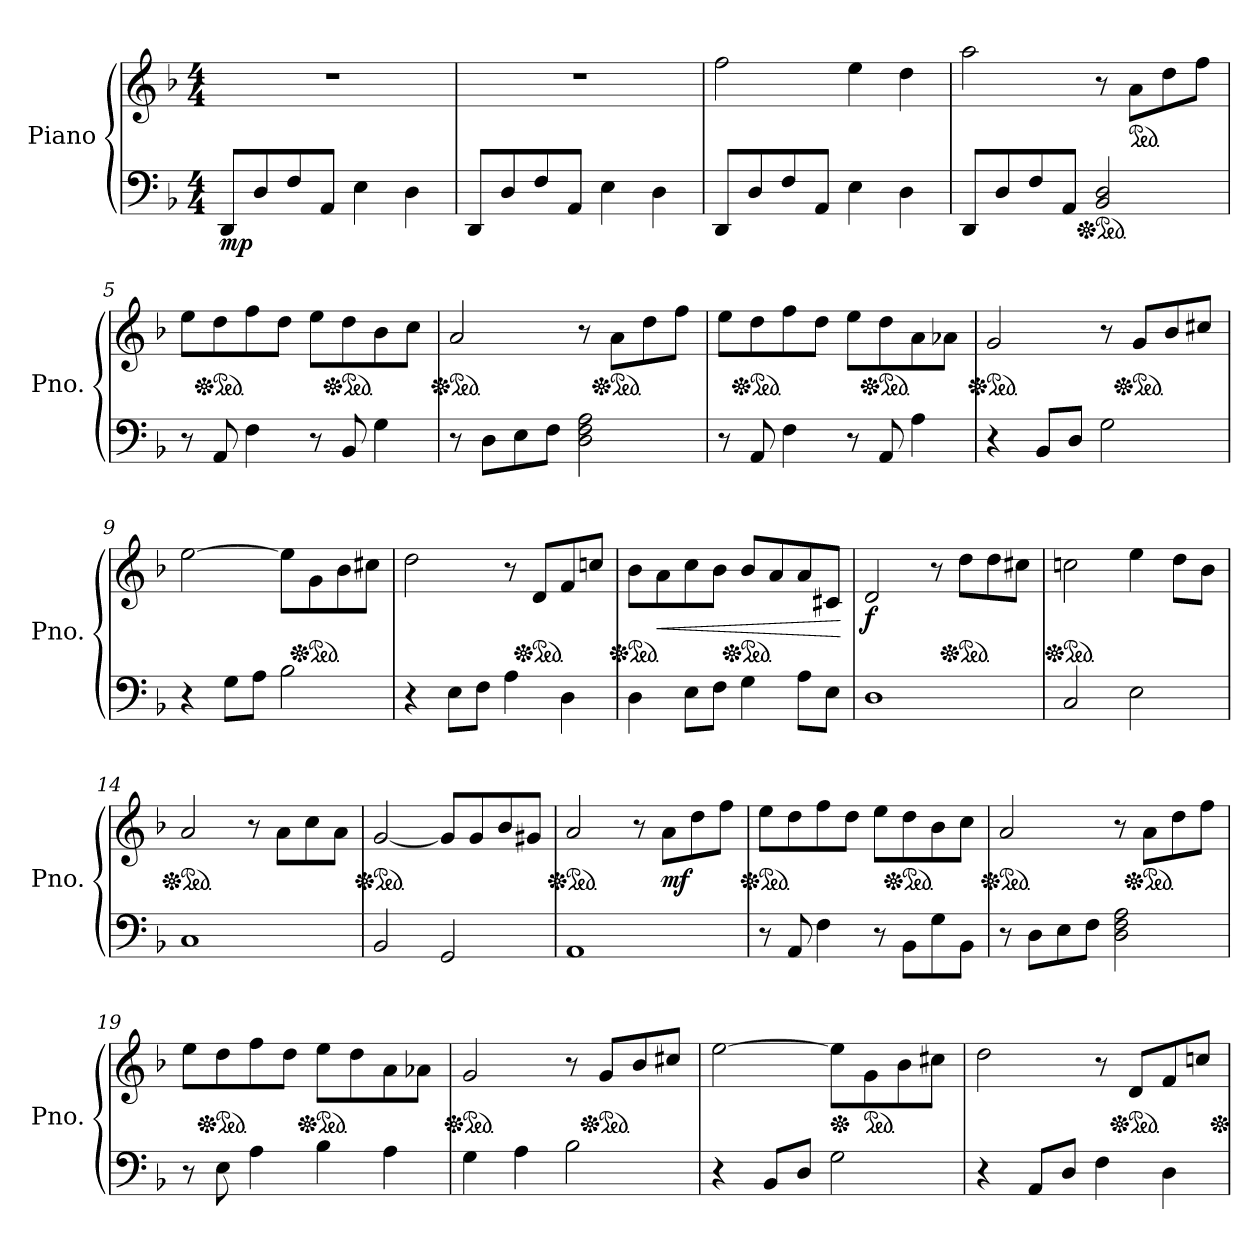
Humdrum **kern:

**kern	**kern	**dynam
*part1	*part1	*part1
*staff2	*staff1	*staff1/2
*I"Piano	*	*
*I'Pno.	*	*
*clefF4	*clefG2	*
*k[b-]	*k[b-]	*
*M4/4	*M4/4	*
*MM66	*MM66	*
=1	=1	=1
!	!	!LO:DY:b=2
8DD/L	1r	mp
8D/	.	.
8F/	.	.
8AA/J	.	.
4E\	.	.
4D\	.	.
=2	=2	=2
8DD/L	1r	.
8D/	.	.
8F/	.	.
8AA/J	.	.
4E\	.	.
4D\	.	.
=3	=3	=3
8DD/L	2ff\	.
8D/	.	.
8F/	.	.
8AA/J	.	.
4E\	4ee\	.
4D\	4dd\	.
=4	=4	=4
8DD/L	2aa\	.
8D/	.	.
8F/	.	.
8AA/J	.	.
*Xped	*	*
*ped	*	*
2BB-/ 2D/	8r	.
*	*ped	*
.	8a\L	.
.	8dd\	.
.	8ff\J	.
!!LO:LB:g=z
=5	=5	=5
8r	8ee\L	.
*	*Xped	*
*	*ped	*
8AA/	8dd\	.
4F\	8ff\	.
.	8dd\J	.
8r	8ee\L	.
*	*Xped	*
*	*ped	*
8BB-/	8dd\	.
4G\	8b-\	.
.	8cc\J	.
=6	=6	=6
*	*Xped	*
*	*ped	*
8r	2a/	.
8D\L	.	.
8E\	.	.
8F\J	.	.
2D\ 2F\ 2A\	8r	.
*	*Xped	*
*	*ped	*
.	8a\L	.
.	8dd\	.
.	8ff\J	.
=7	=7	=7
8r	8ee\L	.
*	*Xped	*
*	*ped	*
8AA/	8dd\	.
4F\	8ff\	.
.	8dd\J	.
8r	8ee\L	.
*	*Xped	*
*	*ped	*
8AA/	8dd\	.
4A\	8a\	.
.	8a-X\J	.
=8	=8	=8
*	*Xped	*
*	*ped	*
4r	2g/	.
8BB-/L	.	.
8D/J	.	.
2G\	8r	.
*	*Xped	*
*	*ped	*
.	8g/L	.
.	8b-/	.
.	8cc#X/J	.
!!LO:LB:g=z
=9	=9	=9
4r	[2ee\	.
8G\L	.	.
8A\J	.	.
2B-\	8ee\L]	.
*	*Xped	*
*	*ped	*
.	8g\	.
.	8b-\	.
.	8cc#X\J	.
=10	=10	=10
4r	2dd\	.
8E\L	.	.
8F\J	.	.
4A\	8r	.
*	*Xped	*
*	*ped	*
.	8d/L	.
4D\	8f/	.
.	8ccn/J	.
=11	=11	=11
*	*Xped	*
*	*ped	*
4D\	8b-\L	.
!	!	!LO:HP:b
.	8a\	<
8E\L	8cc\	.
8F\J	8b-\J	.
*	*Xped	*
*	*ped	*
4G\	8b-/L	.
.	8a/	.
8A\L	8a/	.
8E\J	8c#X/J	.
.	.	[
=12	=12	=12
!	!	!LO:DY:b
1D	2d/	f
.	8r	.
*	*Xped	*
*	*ped	*
.	8dd\L	.
.	8dd\	.
.	8cc#X\J	.
!!LO:LB:g=z
=13	=13	=13
*	*Xped	*
*	*ped	*
2C/	2ccn\	.
2E\	4ee\	.
.	8dd\L	.
.	8b-\J	.
=14	=14	=14
*	*Xped	*
*	*ped	*
1C	2a/	.
.	8r	.
.	8a\L	.
.	8cc\	.
.	8a\J	.
=15	=15	=15
*	*Xped	*
*	*ped	*
2BB-/	[2g/	.
2GG/	8g/L]	.
.	8g/	.
.	8b-/	.
.	8g#X/J	.
=16	=16	=16
*	*Xped	*
*	*ped	*
1AA	2a/	.
.	8r	.
!	!	!LO:DY:b
.	8a\L	mf
.	8dd\	.
.	8ff\J	.
!!LO:LB:g=z
=17	=17	=17
*	*Xped	*
*	*ped	*
8r	8ee\L	.
8AA/	8dd\	.
4F\	8ff\	.
.	8dd\J	.
8r	8ee\L	.
*	*Xped	*
*	*ped	*
8BB-\L	8dd\	.
8G\	8b-\	.
8BB-\J	8cc\J	.
=18	=18	=18
*	*Xped	*
*	*ped	*
8r	2a/	.
8D\L	.	.
8E\	.	.
8F\J	.	.
2D\ 2F\ 2A\	8r	.
*	*Xped	*
*	*ped	*
.	8a\L	.
.	8dd\	.
.	8ff\J	.
=19	=19	=19
8r	8ee\L	.
*	*Xped	*
*	*ped	*
8E\	8dd\	.
4A\	8ff\	.
.	8dd\J	.
*	*Xped	*
*	*ped	*
4B-\	8ee\L	.
.	8dd\	.
4A\	8a\	.
.	8a-X\J	.
=20	=20	=20
*	*Xped	*
*	*ped	*
4G\	2g/	.
4A\	.	.
2B-\	8r	.
*	*Xped	*
*	*ped	*
.	8g/L	.
.	8b-/	.
.	8cc#X/J	.
!!LO:PB:g=z
=21	=21	=21
4r	[2ee\	.
8BB-/L	.	.
8D/J	.	.
*	*Xped	*
2G\	8ee\L]	.
*	*ped	*
.	8g\	.
.	8b-\	.
.	8cc#X\J	.
=22	=22	=22
4r	2dd\	.
8AA/L	.	.
8D/J	.	.
4F\	8r	.
*	*Xped	*
*	*ped	*
.	8d/L	.
4D\	8f/	.
.	8ccn/J	.
*	*Xped	*
=	=	=
*-	*-	*-
